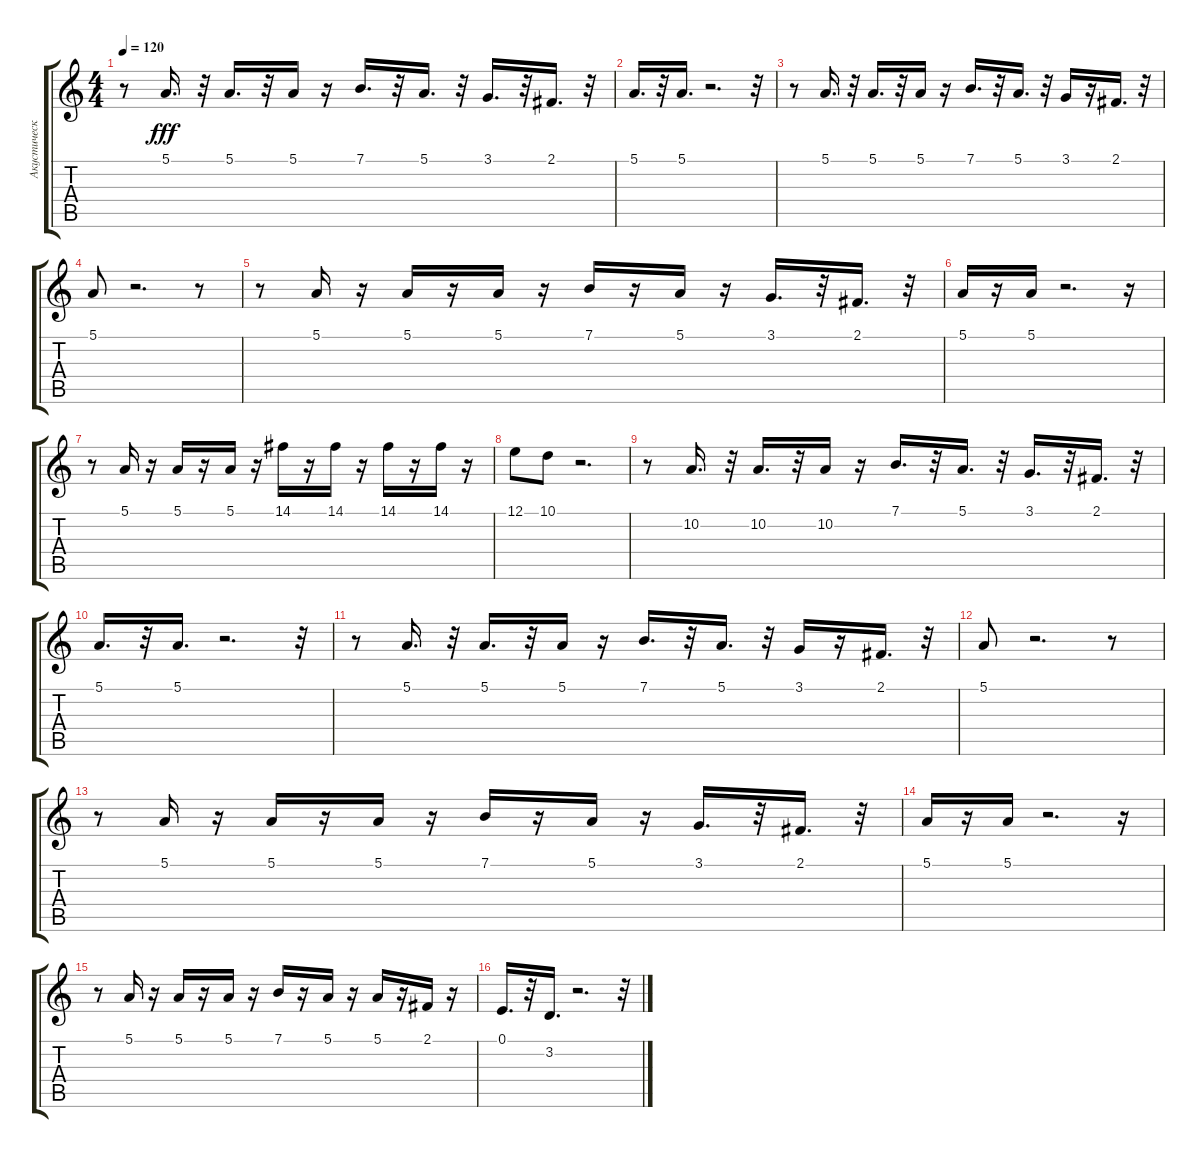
\track ("Акустический Гранд Роял" "Акустическ") {instrument acousticgrandpiano}
\staff {score tabs}
\tuning (E4 B3 G3 D3 A2 E2) {hide}
\ts (4 4)
\tempo 120
\clef g2
\ks c
r.8{dy fff} 5.1.16{d} r.32 5.1.16{d} r.32 5.1.16 r.16 7.1.16{d} r.32 5.1.16{d} r.32 3.1.16{d} r.32 2.1.16{d} r.32 |
5.1.16{d} r.32 5.1.16{d} r.2{d} r.32 |
r.8 5.1.16{d} r.32 5.1.16{d} r.32 5.1.16 r.16 7.1.16{d} r.32 5.1.16{d} r.32 3.1.16 r.16 2.1.16{d} r.32 |
5.1.8 r.2{d} r.8 |
r.8 5.1.16 r.16 5.1.16 r.16 5.1.16 r.16 7.1.16 r.16 5.1.16 r.16 3.1.16{d} r.32 2.1.16{d} r.32 |
5.1.16 r.16 5.1.16 r.2{d} r.16 |
r.8 5.1.16 r.16 5.1.16 r.16 5.1.16 r.16 14.1.16 r.16 14.1.16 r.16 14.1.16 r.16 14.1.16 r.16 |
12.1.8 10.1.8 r.2{d} |
r.8 10.2.16{d} r.32 10.2.16{d} r.32 10.2.16 r.16 7.1.16{d} r.32 5.1.16{d} r.32 3.1.16{d} r.32 2.1.16{d} r.32 |
5.1.16{d} r.32 5.1.16{d} r.2{d} r.32 |
r.8 5.1.16{d} r.32 5.1.16{d} r.32 5.1.16 r.16 7.1.16{d} r.32 5.1.16{d} r.32 3.1.16 r.16 2.1.16{d} r.32 |
5.1.8 r.2{d} r.8 |
r.8 5.1.16 r.16 5.1.16 r.16 5.1.16 r.16 7.1.16 r.16 5.1.16 r.16 3.1.16{d} r.32 2.1.16{d} r.32 |
5.1.16 r.16 5.1.16 r.2{d} r.16 |
r.8 5.1.16 r.16 5.1.16 r.16 5.1.16 r.16 7.1.16 r.16 5.1.16 r.16 5.1.16 r.16 2.1.16 r.16 |
0.1.16{d} r.32 3.2.16{d} r.2{d} r.32
